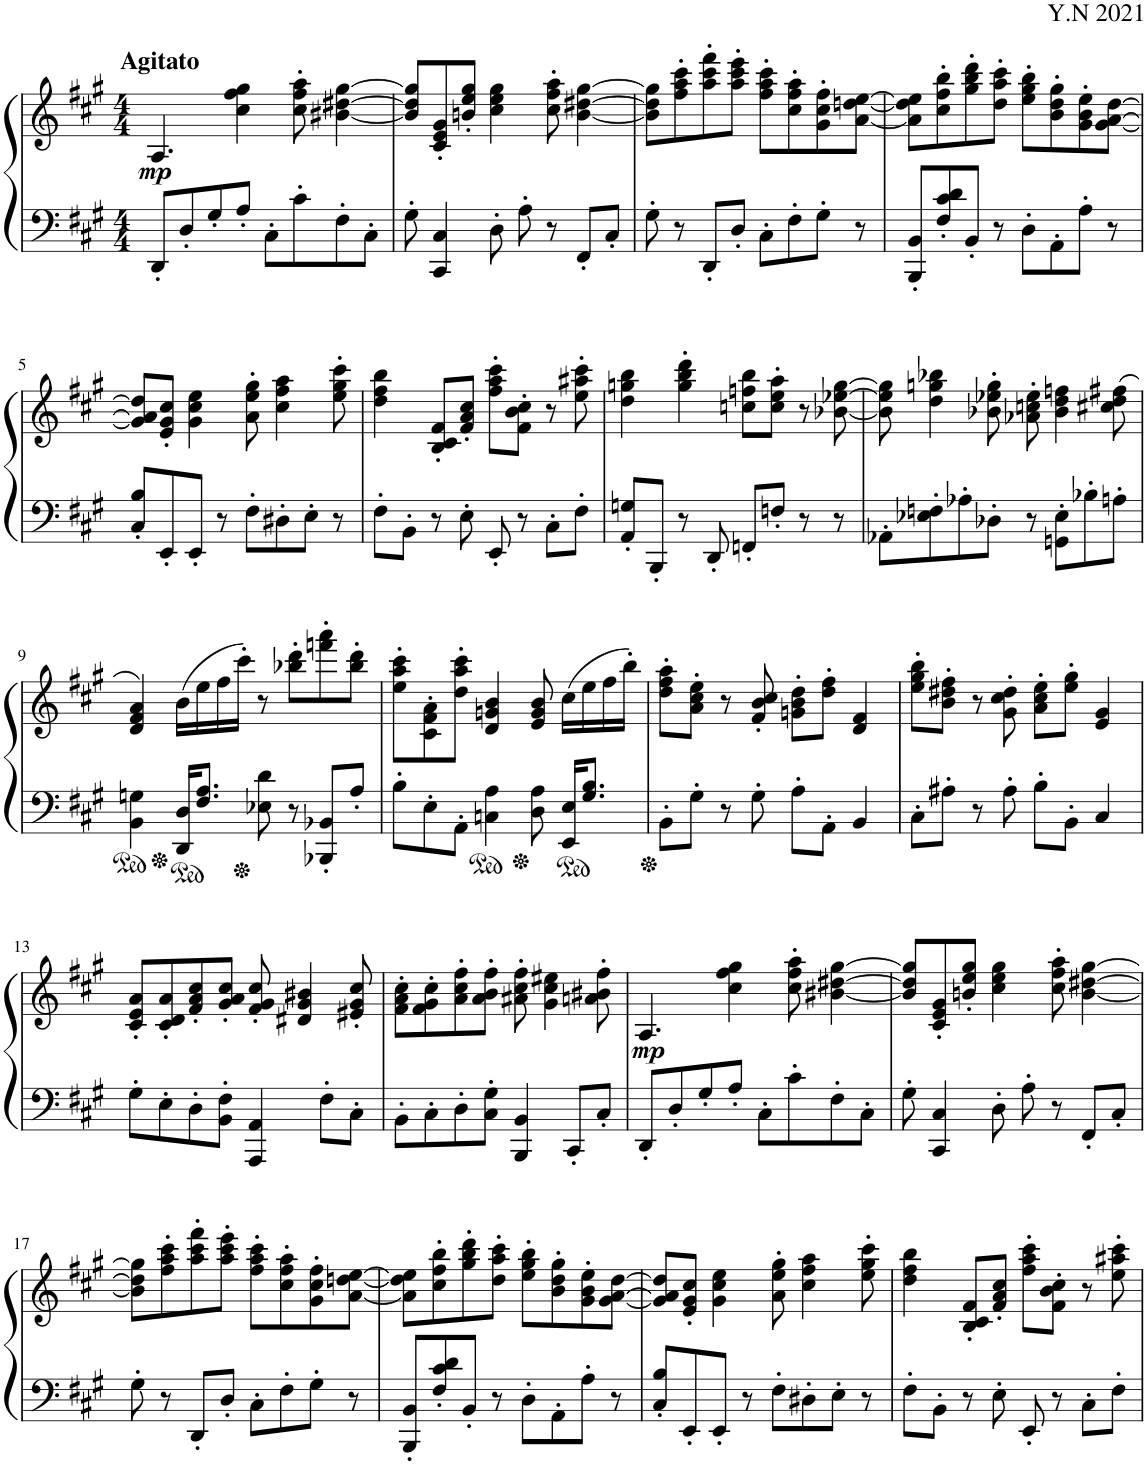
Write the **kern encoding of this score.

**kern	**kern	**dynam
*part1	*part1	*part1
*staff2	*staff1	*staff1/2
*I"Piano	*	*
*I'Pno.	*	*
*clefF4	*clefG2	*
*k[f#c#g#]	*k[f#c#g#]	*
*M4/4	*M4/4	*
=1	=1	=1
!	!LO:TX:a:B:t=Agitato	!
!	!	!LO:DY:b
8DD'/L	4.A/	mp
8D'/	.	.
8G#'/	.	.
8A'/J	4cc#\ 4ff#\ 4gg#\	.
8C#'\L	.	.
8c#'\	8cc#\' 8ff#\' 8aa\'	.
8F#'\	[4b#X\ [4dd#X\ [4gg#\	.
8C#'\J	.	.
=2	=2	=2
8G#'\	8b#/] 8dd#/] 8gg#/]L	.
4CC#/ 4C#/	8c#/' 8e/' 8g#/'	.
.	8bn/' 8ee/' 8gg#/'J	.
8D'\	4cc#\ 4ee\ 4gg#\	.
8A'\	.	.
8r	8cc#\' 8ff#\' 8aa\'	.
8FF#'/L	[4b\ [4dd#X\ [4gg#\	.
8C#'/J	.	.
=3	=3	=3
8G#'\	8b\] 8dd#\] 8gg#\]L	.
8r	8ff#\' 8aa\' 8ccc#\'	.
8DD'/L	8aa\' 8ccc#\' 8fff#\'	.
8D'/J	8aa\' 8ccc#\' 8eee\'J	.
8C#'\L	8ff#\' 8aa\' 8ccc#\'L	.
8F#'\	8cc#\' 8ff#\' 8aa\'	.
8G#'\J	8g#\' 8cc#\' 8ff#\'	.
8r	[8a\ [8ddn\ [8ee\J	.
=4	=4	=4
8BBB/' 8BB/'L	8a\] 8dd\] 8ee\]L	.
8F#/' 8c#/' 8d/'	8cc#\' 8ff#\' 8bb\'	.
8BB'/J	8gg#\' 8bb\' 8ddd\'	.
8r	8dd\' 8aa\' 8ccc#\'J	.
8D'\L	8ee\' 8gg#\' 8bb\'L	.
8AA'\	8b\' 8dd\' 8gg#\'	.
8A'\J	8g#\' 8b\' 8ee\'	.
8r	[8g#\ [8a\ [8dd\J	.
!!LO:LB:g=z
=5	=5	=5
8C#/' 8B/'L	8g#/] 8a/] 8dd/]L	.
8EE'/	8e/' 8g#/' 8cc#/'J	.
8EE'/J	4g#\ 4cc#\ 4ee\	.
8r	.	.
8F#'\L	8a\' 8ee\' 8gg#\'	.
8D#X'\	4cc#\ 4ff#\ 4aa\	.
8E'\J	.	.
8r	8ee\' 8gg#\' 8ccc#\'	.
=6	=6	=6
8F#'\L	4dd\ 4ff#\ 4bb\	.
8BB'\J	.	.
8r	8B/' 8c#/' 8f#/'L	.
8E'\	8f#/' 8a/' 8cc#/'J	.
8EE'/	8ff#\' 8aa\' 8ccc#\'L	.
8r	8f#\' 8b\' 8cc#\'J	.
8C#'\L	8r	.
8F#'\J	8ee\' 8aa#X\' 8ccc#\'	.
=7	=7	=7
8AA/' 8Gn/'L	4dd\ 4ggn\ 4bb\	.
8BBB'/J	.	.
8r	4gg\' 4bb\' 4ddd\'	.
8DD'/	.	.
8FFn'/L	8ccn\ 8ffn\ 8bb\L	.
8Fn'/J	8cc\' 8ee\' 8aa\'J	.
8r	8r	.
8r	[8b-X\ [8ee-X\ [8gg\	.
=8	=8	=8
8AA-X'\L	8b-\] 8ee-\] 8gg\]	.
8E-X\' 8Fn\'	4dd\ 4ggn\ 4bb-X\	.
8A-X'\	.	.
8D-X'\J	8b-X\' 8ee-X\' 8gg\'	.
8r	8a-X\' 8ccn\' 8ee-\'	.
8GGn\' 8E-\'L	4b-\ 4dd\ 4ffn\	.
8B-X'\	.	.
8An'\J	(8cc#X\ 8dd\ 8ff#X\	.
!!LO:LB:g=z
=9	=9	=9
4BB\ 4Gn\	4d/ 4f#/ 4a/)	.
16DD/ 16D/KL	(16b\LL	.
8.F#/ 8.A/J	16ee\	.
.	16ff#\	.
.	16ccc#'\JJ)	.
8E-X\ 8d\	8r	.
8r	8bb-X\' 8ddd\'L	.
8BBB-X/' 8BB-X/'L	8fffn\' 8aaa\'	.
8A'/J	8bb-\' 8ddd\'J	.
=10	=10	=10
8B'\L	8ee\' 8aa\' 8ccc#\'L	.
8E'\	8c#\' 8f#\' 8a\'	.
8AA'\J	8dd\' 8aa\' 8ccc#\'J	.
4Cn\ 4A\	4d/ 4gn/ 4b/	.
8D\ 8A\	8e/ 8g/ 8b/	.
16EE/ 16E/KL	(16cc#\LL	.
8.G#/ 8.B/J	16ee\	.
.	16ff#\	.
.	16bb'\JJ)	.
=11	=11	=11
8BB'\L	8dd\' 8ff#\' 8aa\'L	.
8G#'\J	8a\' 8cc#\' 8ee\'J	.
8r	8r	.
8G#'\	8f#/' 8b/' 8cc#/'	.
8A'\L	8gn\' 8b\' 8dd\'L	.
8AA'\J	8dd\' 8ff#\'J	.
4BB/	4d/ 4f#/	.
=12	=12	=12
8C#'\L	8ee\' 8gg#\' 8bb\'L	.
8A#X'\J	8b\' 8dd#X\' 8ff#\'J	.
8r	8r	.
8A#'\	8g#\' 8cc#\' 8dd#\'	.
8B'\L	8a\' 8cc#\' 8ee\'L	.
8BB'\J	8ee\' 8gg#\'J	.
4C#/	4e/ 4g#/	.
!!LO:LB:g=z
=13	=13	=13
8G#'\L	8c#/' 8e/' 8a/'L	.
8E'\	8c#/' 8d/' 8a/'	.
8D'\	8f#/' 8a/' 8cc#/'	.
8BB\' 8F#\'J	8g#/' 8a/' 8cc#/'J	.
4AAA/ 4AA/	8f#/' 8g#/' 8cc#/'	.
.	4d#X/ 4g#/ 4b#X/	.
8F#'\L	.	.
8C#'\J	8e#X/' 8g#/' 8cc#/'	.
=14	=14	=14
8BB'\L	8f#\' 8a\' 8cc#\'L	.
8C#'\	8f#\' 8g#\' 8cc#\'	.
8D'\	8a\' 8cc#\' 8ff#\'	.
8C#\' 8G#\'J	8a\' 8b\' 8ff#\'J	.
4BBB/ 4BB/	8a#X\' 8cc#\' 8ff#\'	.
.	4g#\ 4cc#\ 4ee#X\	.
8CC#'/L	.	.
8C#'/J	8an\' 8b#X\' 8ff#\'	.
=15	=15	=15
!	!	!LO:DY:b
8DD'/L	4.A/	mp
8D'/	.	.
8G#'/	.	.
8A'/J	4cc#\ 4ff#\ 4gg#\	.
8C#'\L	.	.
8c#'\	8cc#\' 8ff#\' 8aa\'	.
8F#'\	[4b#X\ [4dd#X\ [4gg#\	.
8C#'\J	.	.
=16	=16	=16
8G#'\	8b#/] 8dd#/] 8gg#/]L	.
4CC#/ 4C#/	8c#/' 8e/' 8g#/'	.
.	8bn/' 8ee/' 8gg#/'J	.
8D'\	4cc#\ 4ee\ 4gg#\	.
8A'\	.	.
8r	8cc#\' 8ff#\' 8aa\'	.
8FF#'/L	[4b\ [4dd#X\ [4gg#\	.
8C#'/J	.	.
!!LO:LB:g=z
=17	=17	=17
8G#'\	8b\] 8dd#\] 8gg#\]L	.
8r	8ff#\' 8aa\' 8ccc#\'	.
8DD'/L	8aa\' 8ccc#\' 8fff#\'	.
8D'/J	8aa\' 8ccc#\' 8eee\'J	.
8C#'\L	8ff#\' 8aa\' 8ccc#\'L	.
8F#'\	8cc#\' 8ff#\' 8aa\'	.
8G#'\J	8g#\' 8cc#\' 8ff#\'	.
8r	[8a\ [8ddn\ [8ee\J	.
=18	=18	=18
8BBB/' 8BB/'L	8a\] 8dd\] 8ee\]L	.
8F#/' 8c#/' 8d/'	8cc#\' 8ff#\' 8bb\'	.
8BB'/J	8gg#\' 8bb\' 8ddd\'	.
8r	8dd\' 8aa\' 8ccc#\'J	.
8D'\L	8ee\' 8gg#\' 8bb\'L	.
8AA'\	8b\' 8dd\' 8gg#\'	.
8A'\J	8g#\' 8b\' 8ee\'	.
8r	[8g#\ [8a\ [8dd\J	.
=19	=19	=19
8C#/' 8B/'L	8g#/] 8a/] 8dd/]L	.
8EE'/	8e/' 8g#/' 8cc#/'J	.
8EE'/J	4g#\ 4cc#\ 4ee\	.
8r	.	.
8F#'\L	8a\' 8ee\' 8gg#\'	.
8D#X'\	4cc#\ 4ff#\ 4aa\	.
8E'\J	.	.
8r	8ee\' 8gg#\' 8ccc#\'	.
=20	=20	=20
8F#'\L	4dd\ 4ff#\ 4bb\	.
8BB'\J	.	.
8r	8B/' 8c#/' 8f#/'L	.
8E'\	8f#/' 8a/' 8cc#/'J	.
8EE'/	8ff#\' 8aa\' 8ccc#\'L	.
8r	8f#\' 8b\' 8cc#\'J	.
8C#'\L	8r	.
8F#'\J	8ee\' 8aa#X\' 8ccc#\'	.
=	=	=
*-	*-	*-
